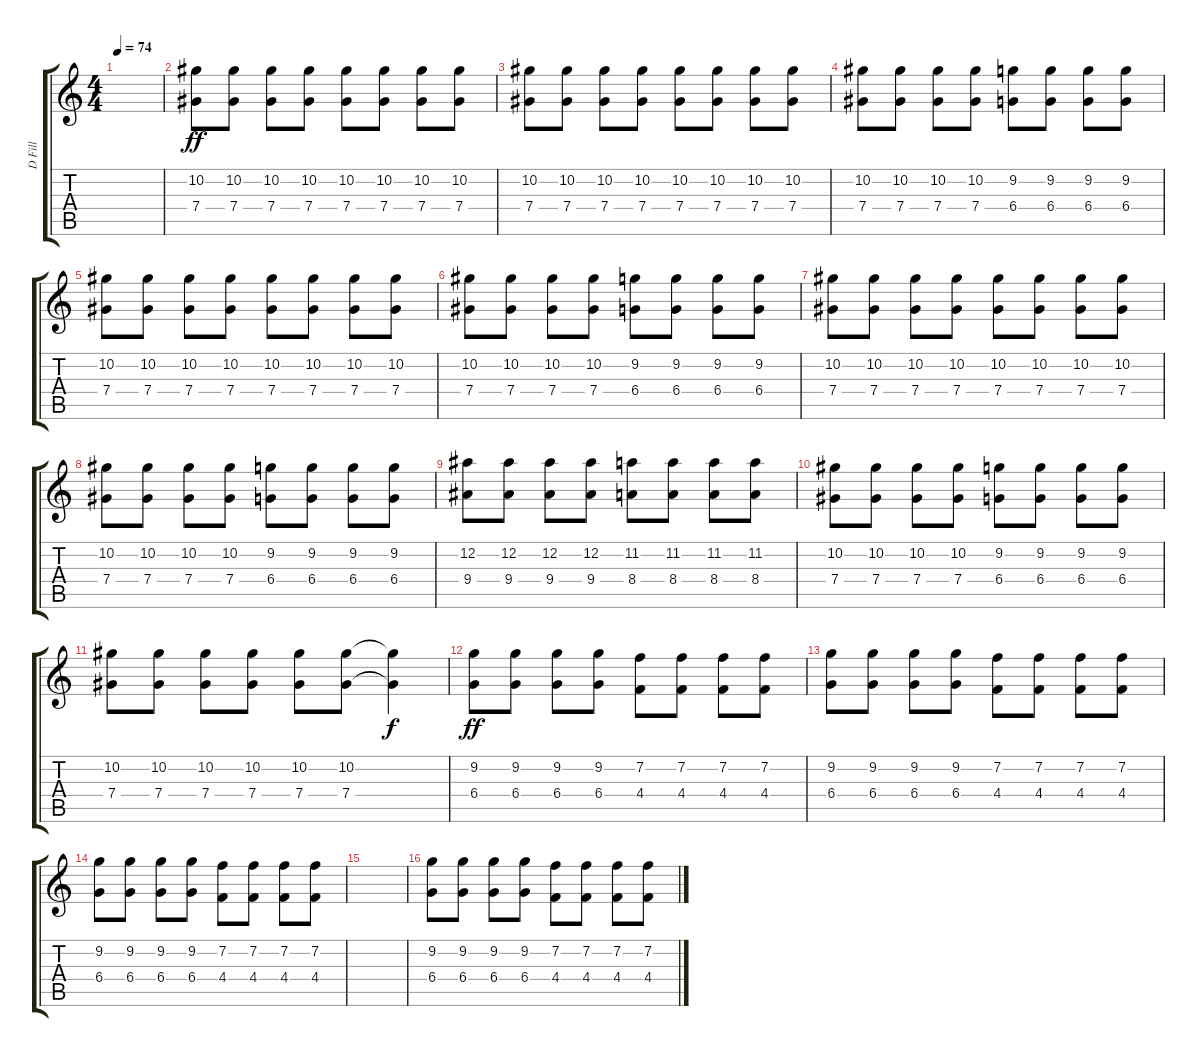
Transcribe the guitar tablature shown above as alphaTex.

\track ("D Fill" "D Fill") {instrument overdrivenguitar}
\staff {score tabs}
\tuning (Eb4 Bb3 Gb3 Db3 Ab2 Eb2) {hide}
\ts (4 4)
\tempo 74
\clef g2
\ks c
|
(10.2 7.4).8{dy ff} (10.2 7.4).8 (10.2 7.4).8 (10.2 7.4).8 (10.2 7.4).8 (10.2 7.4).8 (10.2 7.4).8 (10.2 7.4).8 |
(10.2 7.4).8 (10.2 7.4).8 (10.2 7.4).8 (10.2 7.4).8 (10.2 7.4).8 (10.2 7.4).8 (10.2 7.4).8 (10.2 7.4).8 |
(10.2 7.4).8 (10.2 7.4).8 (10.2 7.4).8 (10.2 7.4).8 (9.2 6.4).8 (9.2 6.4).8 (9.2 6.4).8 (9.2 6.4).8 |
(10.2 7.4).8 (10.2 7.4).8 (10.2 7.4).8 (10.2 7.4).8 (10.2 7.4).8 (10.2 7.4).8 (10.2 7.4).8 (10.2 7.4).8 |
(10.2 7.4).8 (10.2 7.4).8 (10.2 7.4).8 (10.2 7.4).8 (9.2 6.4).8 (9.2 6.4).8 (9.2 6.4).8 (9.2 6.4).8 |
(10.2 7.4).8 (10.2 7.4).8 (10.2 7.4).8 (10.2 7.4).8 (10.2 7.4).8 (10.2 7.4).8 (10.2 7.4).8 (10.2 7.4).8 |
(10.2 7.4).8 (10.2 7.4).8 (10.2 7.4).8 (10.2 7.4).8 (9.2 6.4).8 (9.2 6.4).8 (9.2 6.4).8 (9.2 6.4).8 |
(12.2 9.4).8 (12.2 9.4).8 (12.2 9.4).8 (12.2 9.4).8 (11.2 8.4).8 (11.2 8.4).8 (11.2 8.4).8 (11.2 8.4).8 |
(10.2 7.4).8 (10.2 7.4).8 (10.2 7.4).8 (10.2 7.4).8 (9.2 6.4).8 (9.2 6.4).8 (9.2 6.4).8 (9.2 6.4).8 |
(10.2 7.4).8 (10.2 7.4).8 (10.2 7.4).8 (10.2 7.4).8 (10.2 7.4).8 (10.2 7.4).8 (10.2{t} 7.4{t}).4{dy f} |
(9.2 6.4).8{dy ff} (9.2 6.4).8 (9.2 6.4).8 (9.2 6.4).8 (7.2 4.4).8 (7.2 4.4).8 (7.2 4.4).8 (7.2 4.4).8 |
(9.2 6.4).8 (9.2 6.4).8 (9.2 6.4).8 (9.2 6.4).8 (7.2 4.4).8 (7.2 4.4).8 (7.2 4.4).8 (7.2 4.4).8 |
(9.2 6.4).8 (9.2 6.4).8 (9.2 6.4).8 (9.2 6.4).8 (7.2 4.4).8 (7.2 4.4).8 (7.2 4.4).8 (7.2 4.4).8 |
|
(9.2 6.4).8 (9.2 6.4).8 (9.2 6.4).8 (9.2 6.4).8 (7.2 4.4).8 (7.2 4.4).8 (7.2 4.4).8 (7.2 4.4).8
